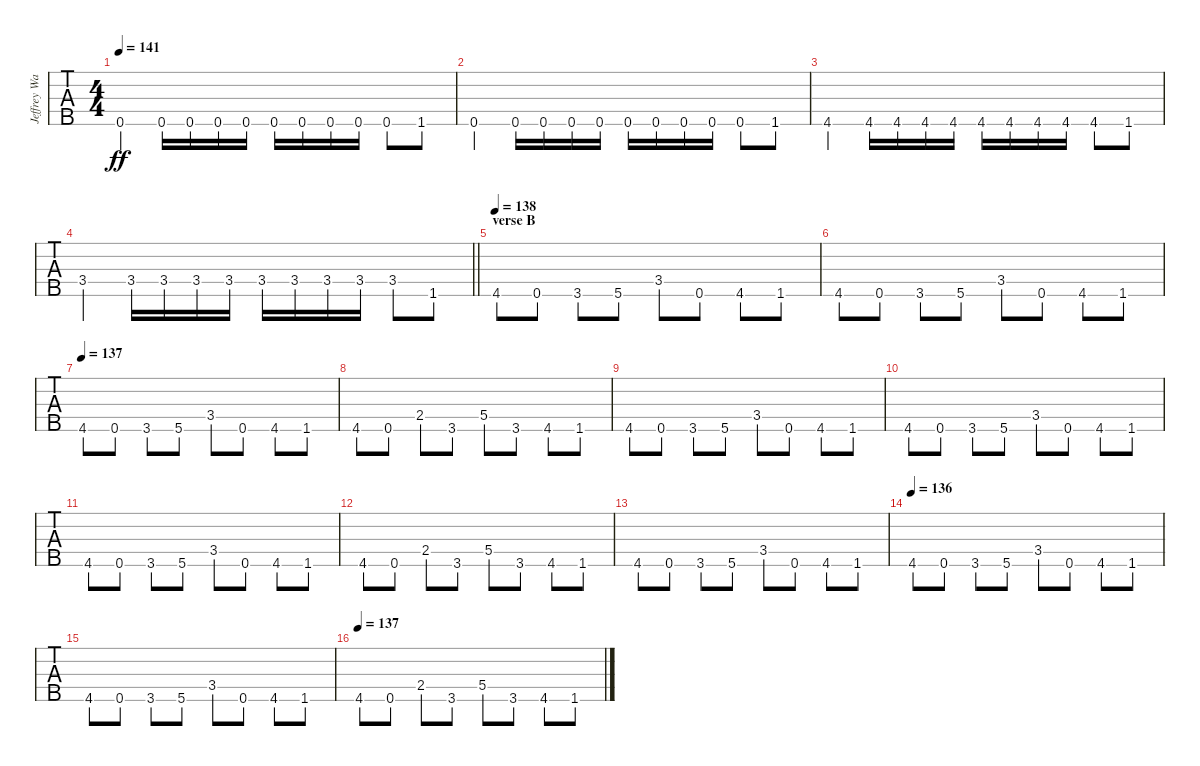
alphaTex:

\track ("Jeffrey Walker" "Jeffrey Wa") {instrument electricbasspick}
\staff {tabs}
\tuning (G2 D2 A1 E1 B0) {hide}
\ts (4 4)
\tempo 141
\clef f4
\ks c
0.5.4{dy ff} 0.5.16 0.5.16 0.5.16 0.5.16 0.5.16 0.5.16 0.5.16 0.5.16 0.5.8 1.5.8 |
0.5.4 0.5.16 0.5.16 0.5.16 0.5.16 0.5.16 0.5.16 0.5.16 0.5.16 0.5.8 1.5.8 |
4.5.4 4.5.16 4.5.16 4.5.16 4.5.16 4.5.16 4.5.16 4.5.16 4.5.16 4.5.8 1.5.8 |
\barLineRight lightlight
3.4.4 3.4.16 3.4.16 3.4.16 3.4.16 3.4.16 3.4.16 3.4.16 3.4.16 3.4.8 1.5.8 |
\section ("" "verse B")
\tempo 138
4.5.8 0.5.8 3.5.8 5.5.8 3.4.8 0.5.8 4.5.8 1.5.8 |
4.5.8 0.5.8 3.5.8 5.5.8 3.4.8 0.5.8 4.5.8 1.5.8 |
\tempo 137
4.5.8 0.5.8 3.5.8 5.5.8 3.4.8 0.5.8 4.5.8 1.5.8 |
4.5.8 0.5.8 2.4.8 3.5.8 5.4.8 3.5.8 4.5.8 1.5.8 |
4.5.8 0.5.8 3.5.8 5.5.8 3.4.8 0.5.8 4.5.8 1.5.8 |
4.5.8 0.5.8 3.5.8 5.5.8 3.4.8 0.5.8 4.5.8 1.5.8 |
4.5.8 0.5.8 3.5.8 5.5.8 3.4.8 0.5.8 4.5.8 1.5.8 |
4.5.8 0.5.8 2.4.8 3.5.8 5.4.8 3.5.8 4.5.8 1.5.8 |
4.5.8 0.5.8 3.5.8 5.5.8 3.4.8 0.5.8 4.5.8 1.5.8 |
\tempo 136
4.5.8 0.5.8 3.5.8 5.5.8 3.4.8 0.5.8 4.5.8 1.5.8 |
4.5.8 0.5.8 3.5.8 5.5.8 3.4.8 0.5.8 4.5.8 1.5.8 |
\tempo 137
4.5.8 0.5.8 2.4.8 3.5.8 5.4.8 3.5.8 4.5.8 1.5.8
